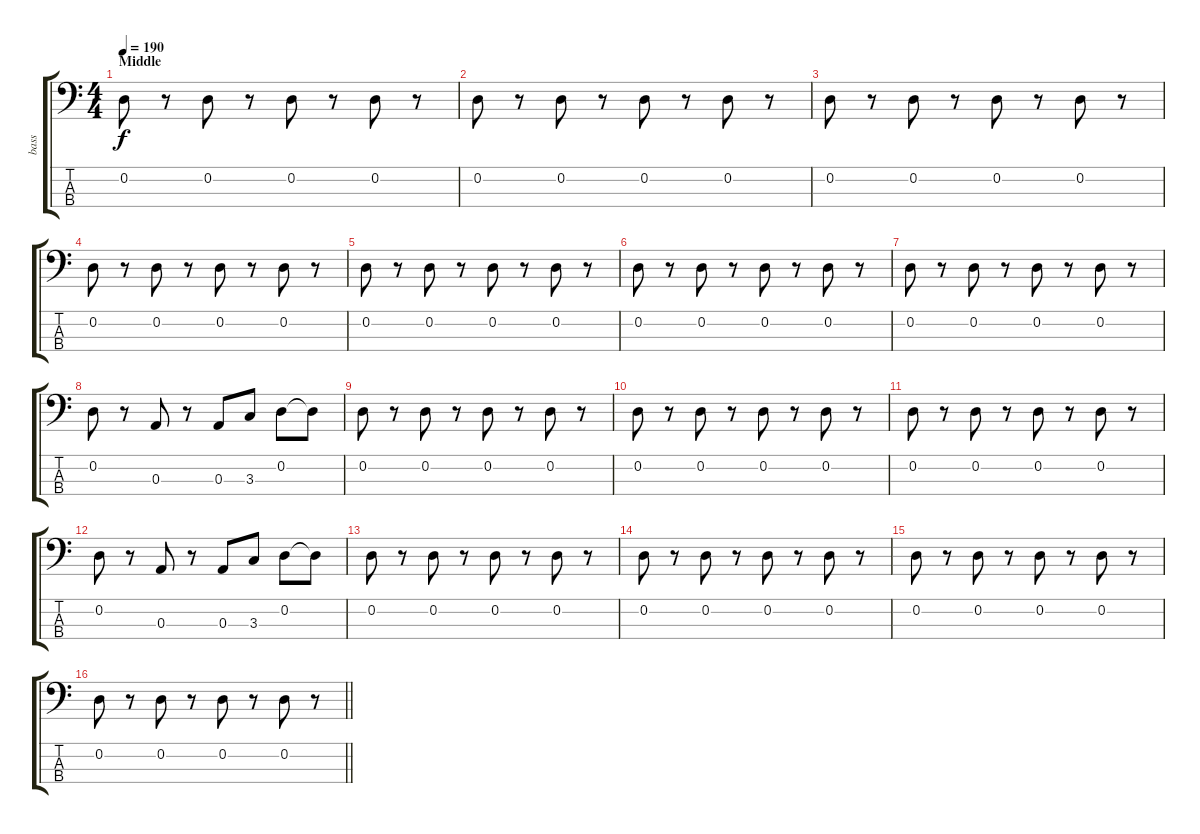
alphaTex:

\track ("bass" "bass") {instrument electricbassfinger}
\staff {score tabs}
\tuning (G2 D2 A1 E1) {hide}
\ts (4 4)
\section ("" "Middle")
\tempo 190
\clef f4
\ks c
0.2.8{dy f} r.8 0.2.8 r.8 0.2.8 r.8 0.2.8 r.8 |
0.2.8 r.8 0.2.8 r.8 0.2.8 r.8 0.2.8 r.8 |
0.2.8 r.8 0.2.8 r.8 0.2.8 r.8 0.2.8 r.8 |
0.2.8 r.8 0.2.8 r.8 0.2.8 r.8 0.2.8 r.8 |
0.2.8 r.8 0.2.8 r.8 0.2.8 r.8 0.2.8 r.8 |
0.2.8 r.8 0.2.8 r.8 0.2.8 r.8 0.2.8 r.8 |
0.2.8 r.8 0.2.8 r.8 0.2.8 r.8 0.2.8 r.8 |
0.2.8 r.8 0.3.8 r.8 0.3.8 3.3.8 0.2.8 0.2{t}.8 |
0.2.8 r.8 0.2.8 r.8 0.2.8 r.8 0.2.8 r.8 |
0.2.8 r.8 0.2.8 r.8 0.2.8 r.8 0.2.8 r.8 |
0.2.8 r.8 0.2.8 r.8 0.2.8 r.8 0.2.8 r.8 |
0.2.8 r.8 0.3.8 r.8 0.3.8 3.3.8 0.2.8 0.2{t}.8 |
0.2.8 r.8 0.2.8 r.8 0.2.8 r.8 0.2.8 r.8 |
0.2.8 r.8 0.2.8 r.8 0.2.8 r.8 0.2.8 r.8 |
0.2.8 r.8 0.2.8 r.8 0.2.8 r.8 0.2.8 r.8 |
\barLineRight lightlight
0.2.8 r.8 0.2.8 r.8 0.2.8 r.8 0.2.8 r.8
